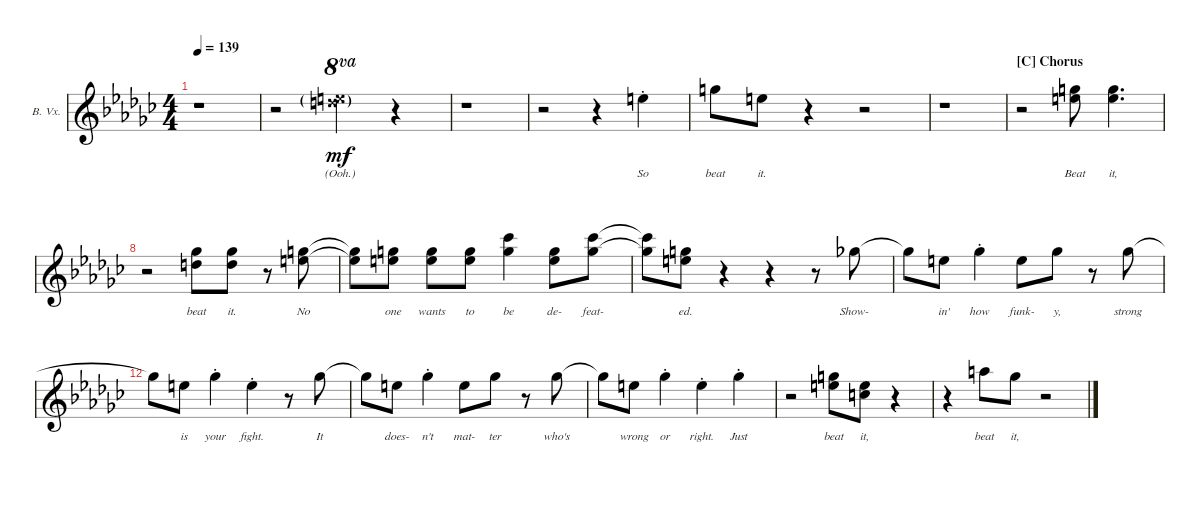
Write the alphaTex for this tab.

\bracketExtendMode groupsimilarinstruments
\firstSystemTrackNameOrientation horizontal
\otherSystemsTrackNameOrientation horizontal
\defaultBarNumberDisplay FirstOfSystem
\track ("Backing Vocals" "B. Vx.") {instrument synthvoice}
\staff {score}
\tuning (Eb4 Bb3 Gb3 Db3 Ab2 Eb2)
\displaytranspose 13
\ts (4 4)
\tempo 139
\clef g2
\ks gb
r.1{dy mf} |
r.2 (17.2{g x} 19.3{g x}).4{ot 8va lyrics (0 "(Ooh.)") lyrics (1 "") lyrics (2 "") lyrics (3 "") lyrics (4 "")} r.4 |
r.1 |
r.2 r.4 0.1{st}.4{lyrics (0 "So") lyrics (1 "") lyrics (2 "") lyrics (3 "") lyrics (4 "")} |
3.1.8{lyrics (0 "beat") lyrics (1 "") lyrics (2 "") lyrics (3 "") lyrics (4 "")} 5.2.8{lyrics (0 "it.") lyrics (1 "") lyrics (2 "") lyrics (3 "") lyrics (4 "")} r.4 r.2 |
r.1 |
\section ("C" "Chorus")
r.2 (0.1 8.2).8{lyrics (0 "Beat") lyrics (1 "") lyrics (2 "") lyrics (3 "") lyrics (4 "")} (8.2 0.1).4{d lyrics (0 "it,") lyrics (1 "") lyrics (2 "") lyrics (3 "") lyrics (4 "")} |
r.2 (3.2 2.1).8{lyrics (0 "beat") lyrics (1 "") lyrics (2 "") lyrics (3 "") lyrics (4 "")} (2.1 3.2).8{lyrics (0 "it.") lyrics (1 "") lyrics (2 "") lyrics (3 "") lyrics (4 "")} r.8 (3.1 5.2).8{lyrics (0 "No") lyrics (1 "") lyrics (2 "") lyrics (3 "") lyrics (4 "")} |
(3.1{t} 5.2{t}).8{lyrics (0 "") lyrics (1 "") lyrics (2 "") lyrics (3 "") lyrics (4 "")} (8.2 9.3).8{lyrics (0 "one") lyrics (1 "") lyrics (2 "") lyrics (3 "") lyrics (4 "")} (8.2 9.3).8{lyrics (0 "wants") lyrics (1 "") lyrics (2 "") lyrics (3 "") lyrics (4 "")} (8.2 9.3).8{lyrics (0 "to") lyrics (1 "") lyrics (2 "") lyrics (3 "") lyrics (4 "")} (12.3 7.1).4{lyrics (0 "be") lyrics (1 "") lyrics (2 "") lyrics (3 "") lyrics (4 "")} (8.2 9.3).8{lyrics (0 "de-") lyrics (1 "") lyrics (2 "") lyrics (3 "") lyrics (4 "")} (7.1 12.3).8{lyrics (0 "feat-") lyrics (1 "") lyrics (2 "") lyrics (3 "") lyrics (4 "")} |
(7.1{t} 12.3{t}).8{lyrics (0 "") lyrics (1 "") lyrics (2 "") lyrics (3 "") lyrics (4 "")} (12.3 5.2).8{lyrics (0 "ed.") lyrics (1 "") lyrics (2 "") lyrics (3 "") lyrics (4 "")} r.4 r.4 r.8 11.3.8{lyrics (0 "Show-") lyrics (1 "") lyrics (2 "") lyrics (3 "") lyrics (4 "")} |
11.3{t}.8{lyrics (0 "") lyrics (1 "") lyrics (2 "") lyrics (3 "") lyrics (4 "")} 9.3.8{lyrics (0 "in'") lyrics (1 "") lyrics (2 "") lyrics (3 "") lyrics (4 "")} 2.1{st}.4{lyrics (0 "how") lyrics (1 "") lyrics (2 "") lyrics (3 "") lyrics (4 "")} 9.3.8{lyrics (0 "funk-") lyrics (1 "") lyrics (2 "") lyrics (3 "") lyrics (4 "")} 11.3.8{lyrics (0 "y,") lyrics (1 "") lyrics (2 "") lyrics (3 "") lyrics (4 "")} r.8 11.3.8{lyrics (0 "strong") lyrics (1 "") lyrics (2 "") lyrics (3 "") lyrics (4 "")} |
11.3{t}.8{lyrics (0 "") lyrics (1 "") lyrics (2 "") lyrics (3 "") lyrics (4 "")} 14.4.8{lyrics (0 "is") lyrics (1 "") lyrics (2 "") lyrics (3 "") lyrics (4 "")} 2.1{st}.4{lyrics (0 "your") lyrics (1 "") lyrics (2 "") lyrics (3 "") lyrics (4 "")} 14.4{st}.4{lyrics (0 "fight.") lyrics (1 "") lyrics (2 "") lyrics (3 "") lyrics (4 "")} r.8 2.1.8{lyrics (0 "It") lyrics (1 "") lyrics (2 "") lyrics (3 "") lyrics (4 "")} |
2.1{t}.8{lyrics (0 "") lyrics (1 "") lyrics (2 "") lyrics (3 "") lyrics (4 "")} 14.4.8{lyrics (0 "does-") lyrics (1 "") lyrics (2 "") lyrics (3 "") lyrics (4 "")} 11.3{st}.4{lyrics (0 "n't") lyrics (1 "") lyrics (2 "") lyrics (3 "") lyrics (4 "")} 9.3.8{lyrics (0 "mat-") lyrics (1 "") lyrics (2 "") lyrics (3 "") lyrics (4 "")} 2.1.8{lyrics (0 "ter") lyrics (1 "") lyrics (2 "") lyrics (3 "") lyrics (4 "")} r.8 11.3.8{lyrics (0 "who's") lyrics (1 "") lyrics (2 "") lyrics (3 "") lyrics (4 "")} |
11.3{t}.8{lyrics (0 "") lyrics (1 "") lyrics (2 "") lyrics (3 "") lyrics (4 "")} 9.3.8{lyrics (0 "wrong") lyrics (1 "") lyrics (2 "") lyrics (3 "") lyrics (4 "")} 11.3{st}.4{lyrics (0 "or") lyrics (1 "") lyrics (2 "") lyrics (3 "") lyrics (4 "")} 9.3{st}.4{lyrics (0 "right.") lyrics (1 "") lyrics (2 "") lyrics (3 "") lyrics (4 "")} 11.3{st}.4{lyrics (0 "Just") lyrics (1 "") lyrics (2 "") lyrics (3 "") lyrics (4 "")} |
r.2 (3.1 5.2).8{lyrics (0 "beat") lyrics (1 "") lyrics (2 "") lyrics (3 "") lyrics (4 "")} (5.3 5.2).8{lyrics (0 "it,") lyrics (1 "") lyrics (2 "") lyrics (3 "") lyrics (4 "")} r.4 |
r.4 5.1.8{lyrics (0 "beat") lyrics (1 "") lyrics (2 "") lyrics (3 "") lyrics (4 "")} 7.2.8{lyrics (0 "it,") lyrics (1 "") lyrics (2 "") lyrics (3 "") lyrics (4 "")} r.2
